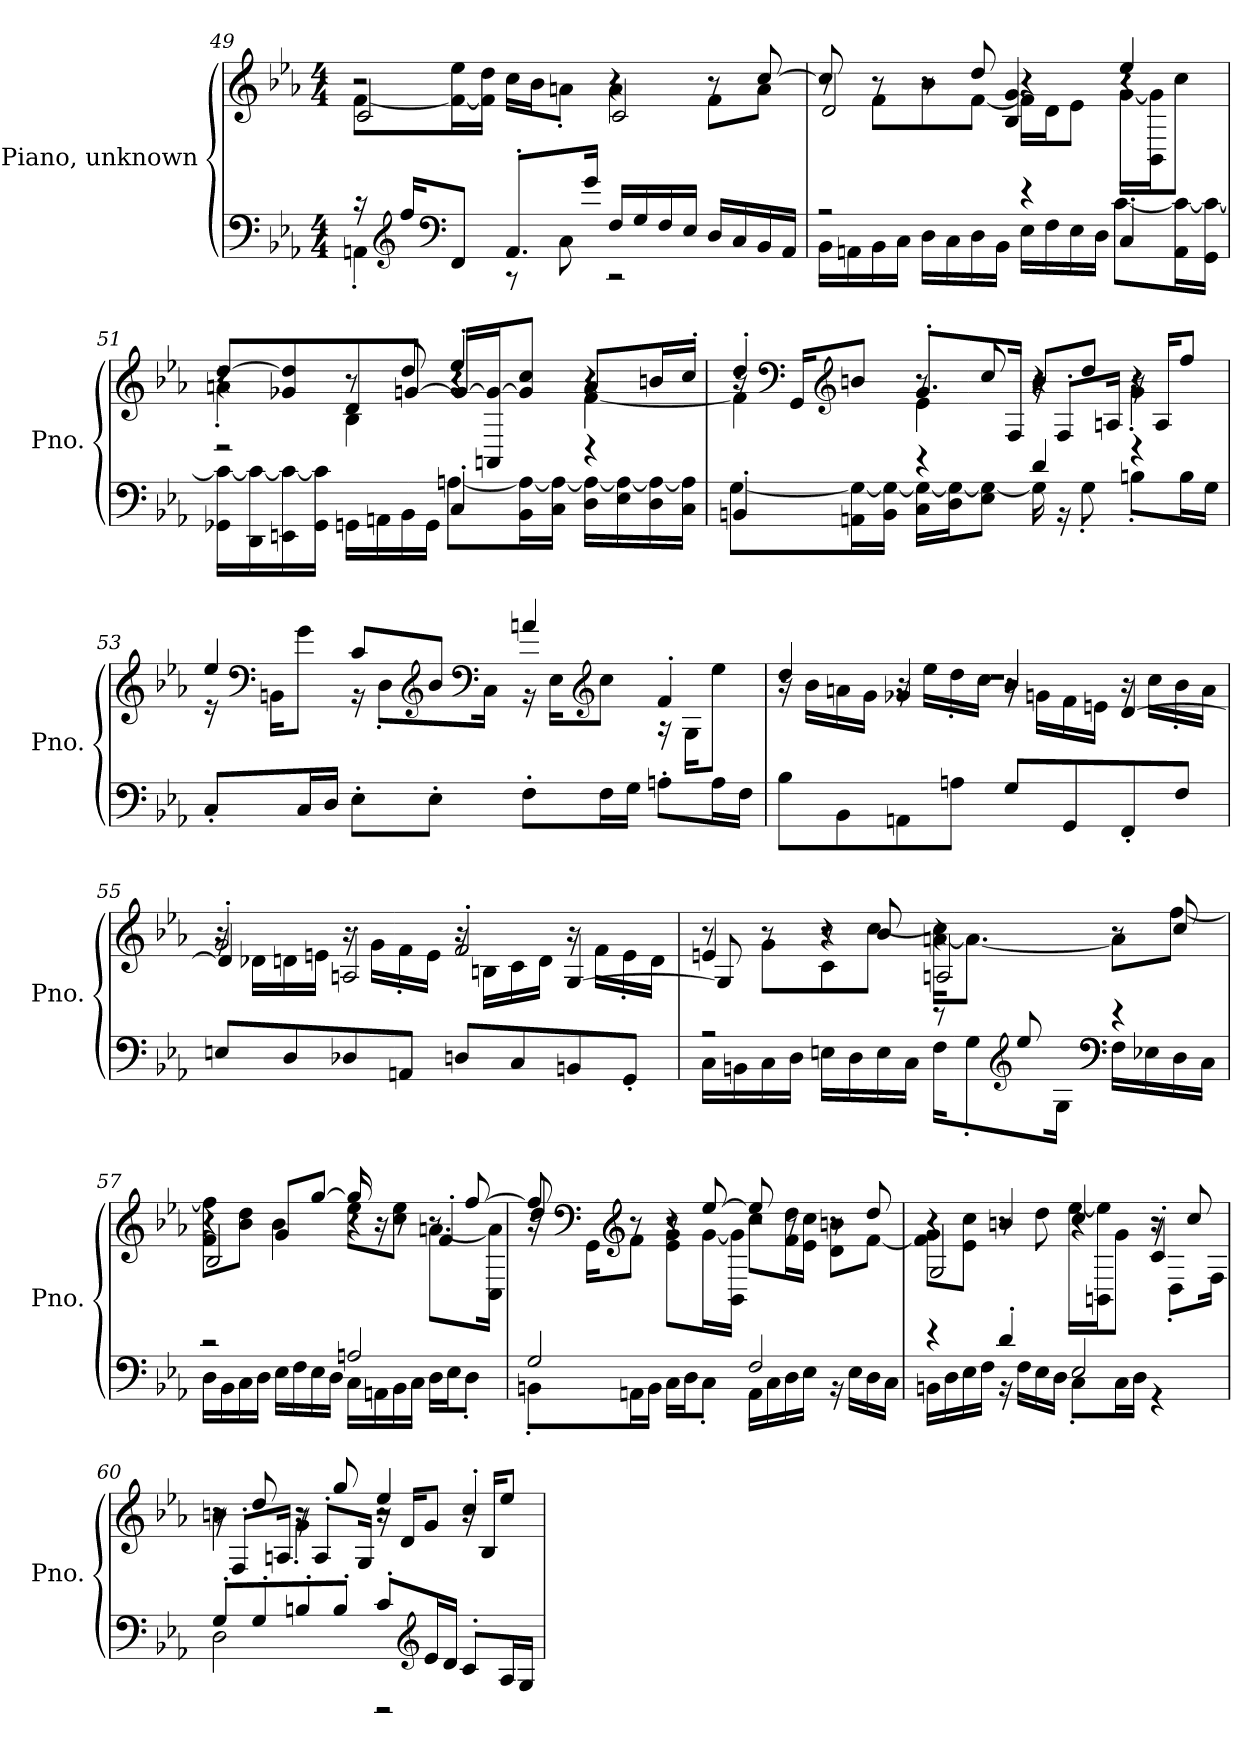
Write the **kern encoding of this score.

**kern	**kern
*part1	*part1
*staff2	*staff1
*I"Piano, unknown	*
*I'Pno.	*
*clefF4	*clefG2
*k[b-e-a-]	*k[b-e-a-]
*M4/4	*M4/4
=49	=49
*^	*^
*	*	*	*^
16r	4AAn'\	2r	[8f\L	2c/
*clefG2	*	*	*	*
16ff/KL	.	.	.	.
*clefF4	*	*	*	*
8FF/J	.	.	16f\_ 16ee-\L	.
.	.	.	16f\] 16dd\JJ	.
8.AA'/L	8r	.	16cc\LL	.
.	.	.	16b-\J	.
.	8C\	.	8an'\J	.
16g/Jk	.	.	.	.
16F/LL	2r	4r	4a\	2c/
16G/	.	.	.	.
16F/	.	.	.	.
16E-/JJ	.	.	.	.
16D/LL	.	8r	8f\L	.
16C/	.	.	.	.
16BB-/	.	[8cc/	8a\J	.
16AA/JJ	.	.	.	.
!!LO:LB:g=z	!!	!!
=50	=50	=50	=50	=50
2r	16BB-\LL	8cc/]	8r	2d/
.	16AAn\	.	.	.
.	16BB-\	8r	8f\L	.
.	16C\JJ	.	.	.
.	16D\LL	8r	8b-\	.
.	16C\	.	.	.
.	16D\	8dd/	[8f\J	.
.	16BB-\JJ	.	.	.
4r	16E-\LL	4r	16f\LL]	4B-/ 4g/
.	16F\	.	16d\J	.
.	16E-\	.	8e-\J	.
.	16D\JJ	.	.	.
4C'/	[8c\L	4ee-/	[16g\LL	4r
.	.	.	16BB-\ 16g\]J	.
.	16AA\ 16c\_L	.	8cc\J	.
.	16GG\ 16c\_JJ	.	.	.
=51	=51	=51	=51	=51
2r	16GG-X\ 16c\_LL	4r	4an'\	[8dd/L
.	16DD\ 16c\_	.	.	.
.	16EEn\ 16c\_	.	.	8g-X/ 8dd/]
.	16GG-\ 16c\]JJ	.	.	.
.	16GGn\LL	8r	4B-\	8d/
.	16AAn\	.	.	.
.	16BB-\	8dd/	.	[8gn/J
.	16GG\JJ	.	.	.
4C'/	[8An\L	4ee-'/	4r	16g/LL_
.	.	.	.	16AAn/ 16g/_J
.	16BB-\ 16A\_L	.	.	8g/] 8cc/J
.	16C\ 16A\_JJ	.	.	.
4r	16D\ 16A\_LL	4r	[4f\	8a/L
.	16E-\ 16A\_	.	.	.
.	16D\ 16A\_	.	.	16bn/L
.	16C\ 16A\]JJ	.	.	16cc'/JJ
!!LO:LB:g=z	!!	!!
=52	=52	=52	=52	=52
4BBn'/	[8G\L	4dd'/	4f\]	16r
*	*	*clefF4	*	*
.	.	.	.	16GG/KL
*	*	*clefG2	*	*
.	16AAn\ 16G\_L	.	.	8bn/J
.	16BB\ 16G\_JJ	.	.	.
4r	16C\ 16G\_LL	8r	4e-\	8.g'/L
.	16D\ 16G\_J	.	.	.
.	8E-\ 8G\_J	8cc/	.	.
.	.	.	.	16F/Jk
4d/	16G\]	8b/L	4r	16r
.	16r	.	.	8F'/L
.	8G'\	8dd/J	.	.
.	.	.	.	16An/Jk
4r	8Bn'\L	4r	4g'\	16r
.	.	.	.	16A/KL
.	16B\L	.	.	8ff/J
.	16G\JJ	.	.	.
*v	*v	*	*	*
*	*	*v	*v
!!LO:LB:g=z
=53	=53	=53
8C'/L	4ee-/	16r
*	*clefF4	*
.	.	16BBn\KL
16C/L	.	8g\J
16D/JJ	.	.
8E-'\L	8c/L	16r
.	.	8D'\L
*	*clefG2	*
8E-'\J	8b-/J	.
*	*clefF4	*
.	.	16C\Jk
8F'\L	4an/	16r
.	.	16E-\KL
*	*clefG2	*
16F\L	.	8cc\J
16G\JJ	.	.
8An'\L	4f'/	16r
.	.	16G\KL
16A\L	.	8ee-\J
16F\JJ	.	.
=54	=54	=54
*	*	*^
8B-\L	1r	16r	4dd/
.	.	16b-\LL	.
8BB-\	.	16an\	.
.	.	16g\JJ	.
8AAn\	.	16r	4g-X/
.	.	16ee-\LL	.
8An\J	.	16dd'\	.
.	.	16cc\JJ	.
8G/L	.	16r	4b-/
.	.	16gn\LL	.
8GG/	.	16f\	.
.	.	16en\JJ	.
8FF'/	.	16r	[4d/
.	.	16cc\LL	.
8F/J	.	16b-'\	.
.	.	16a\JJ	.
!!LO:LB:g=z	!!	!!
=55	=55	=55	=55
8En/L	2g'/	16r	4d/]
.	.	16d-X\LL	.
8D/	.	16dn\	.
.	.	16en\JJ	.
8D-X/	.	16r	2An'/
.	.	16g\LL	.
8AAn/J	.	16f'\	.
.	.	16e\JJ	.
8Dn/L	2f'/	16r	.
.	.	16Bn\LL	.
8C/	.	16c\	.
.	.	16d\JJ	.
8BBn/	.	16r	[4G/
.	.	16f\LL	.
8GG'/J	.	16e'\	.
.	.	16d\JJ	.
=56	=56	=56	=56
*^	*	*	*
2r	16C\LL	4en/	8r	8G/]
.	16BBn\	.	.	.
.	16C\	.	8g\L	8r
.	16D\JJ	.	.	.
.	16En\LL	8r	8c\	4r
.	16D\	.	.	.
.	16E\	8b-/	[8cc\J	.
.	16C\JJ	.	.	.
8r	16F\KL	4r	[16an\ 16cc\]KL	2An/
.	8G'\	.	8.a\J_	.
*clefG2	*	*	*	*
8ee-/	.	.	.	.
.	16G\Jk	.	.	.
*clefF4	*	*	*	*
4r	16F\LL	8r	8a\L]	.
.	16E-X\	.	.	.
.	16D\	8cc/	[8ff\J	.
.	16C\JJ	.	.	.
!!LO:LB:g=z	!!	!!
=57	=57	=57	=57	=57
2r	16D\LL	4r	8f\ 8ff\]L	2B-/
.	16BB-\	.	.	.
.	16C\	.	8b-\ 8dd\J	.
.	16D\JJ	.	.	.
.	16E-\LL	8g/L	4b-\	.
.	16F\	.	.	.
.	16E-\	[8gg/J	.	.
.	16D\JJ	.	.	.
2An/	16C\LL	16gg/]	8ee-\L	4r
.	16AAn\	16r	.	.
.	16BB-\	8r	8cc\ 8ee-\J	.
.	16C\JJ	.	.	.
.	16D\LL	8r	[8.an\L	4f'/
.	16E-\J	.	.	.
.	8D'\J	[8ff/	.	.
.	.	.	16C\ 16a\]Jk	.
=58	=58	=58	=58	=58
2G/	8BBn'\L	8ff/]	16r	4dd/
*	*	*clefF4	*	*
.	.	.	16GG\KL	.
*	*	*clefG2	*	*
.	16AAn\L	8r	8f\J	.
.	16BB\JJ	.	.	.
.	16C\LL	4r	8e-\ 8g\L	8r
.	16D\J	.	.	.
.	8C'\J	.	[16g\L	[8ee-/
.	.	.	16BB-\ 16g\]JJ	.
2F/	16AA\LL	2r	8cc\L	8ee-/]
.	16C\	.	.	.
.	16D\	.	16f\ 16dd\L	8r
.	16E-\JJ	.	16e-\ 16cc\JJ	.
.	16r	.	8d\ 8bn\L	8r
.	16E-\LL	.	.	.
.	16D\	.	[8f\J	8dd/
.	16C\JJ	.	.	.
!!LO:PB:g=z	!!	!!
=59	=59	=59	=59	=59
4r	16BBn\LL	4r	8f\] 8g\L	2G/
.	16D\	.	.	.
.	16E-\	.	8e-\ 8cc\J	.
.	16F\JJ	.	.	.
4d'/	16r	4bn/	8r	.
.	16F\LL	.	.	.
.	16E-\	.	8dd\	.
.	16D\JJ	.	.	.
2E-/	8C'\L	4cc/	[16ee-\LL	4r
.	.	.	16BBn\ 16ee-\]J	.
.	16C\L	.	8g\J	.
.	16D\JJ	.	.	.
.	4r	8r	16r	4c'/
.	.	.	8D'\L	.
.	.	8cc/	.	.
.	.	.	16F\Jk	.
=60	=60	=60	=60	=60
8G'/L	2D\	8r	4bn\	16r
.	.	.	.	8F'/L
8G'/	.	8dd/	.	.
.	.	.	.	16An/Jk
8Bn'/	.	8r	4g'\	16r
.	.	.	.	8A'/L
8B'/J	.	8gg/	.	.
.	.	.	.	16G/Jk
8c'/L	2r	4ee-/	2r	16r
.	.	.	.	16d/KL
*clefG2	*	*	*	*
16e-/L	.	.	.	8g/J
16d/JJ	.	.	.	.
8c'/L	.	4cc'/	.	16r
.	.	.	.	16B-/KL
16A-/L	.	.	.	8ee-/J
16G/JJ	.	.	.	.
*v	*v	*	*	*
*	*v	*v	*v
=	=
*-	*-
